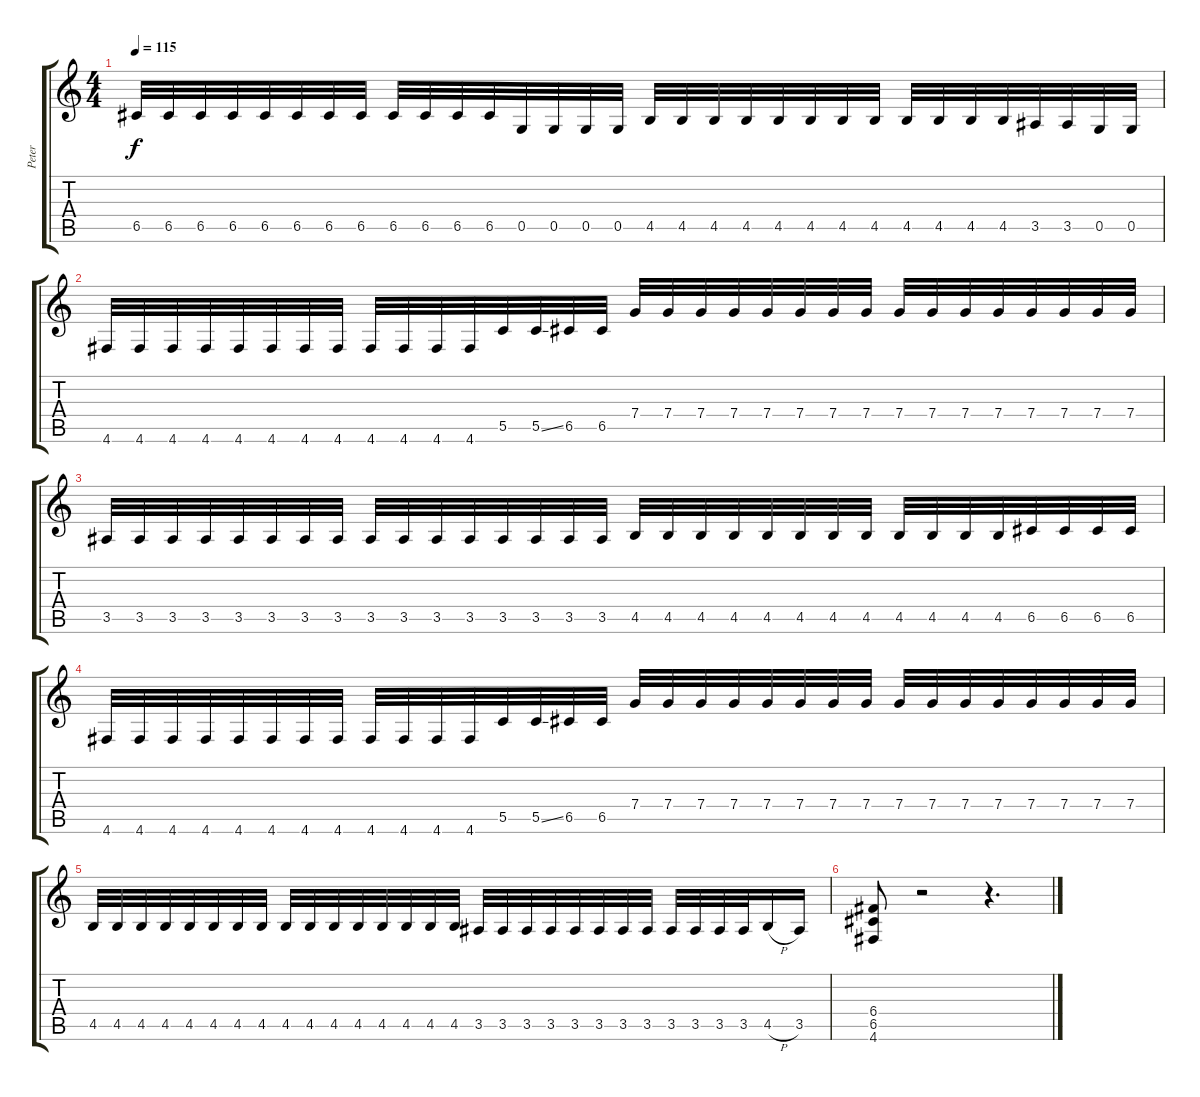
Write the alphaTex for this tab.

\track ("Peter" "Peter") {instrument overdrivenguitar}
\staff {score tabs}
\tuning (D4 A3 F3 C3 G2 D2) {hide}
\ts (4 4)
\tempo 115
\clef g2
\ks c
6.5.32{dy f} 6.5.32 6.5.32 6.5.32 6.5.32 6.5.32 6.5.32 6.5.32 6.5.32 6.5.32 6.5.32 6.5.32 0.5.32 0.5.32 0.5.32 0.5.32 4.5.32 4.5.32 4.5.32 4.5.32 4.5.32 4.5.32 4.5.32 4.5.32 4.5.32 4.5.32 4.5.32 4.5.32 3.5.32 3.5.32 0.5.32 0.5.32 |
4.6.32 4.6.32 4.6.32 4.6.32 4.6.32 4.6.32 4.6.32 4.6.32 4.6.32 4.6.32 4.6.32 4.6.32 5.5.32 5.5{ss}.32 6.5.32 6.5.32 7.4.32 7.4.32 7.4.32 7.4.32 7.4.32 7.4.32 7.4.32 7.4.32 7.4.32 7.4.32 7.4.32 7.4.32 7.4.32 7.4.32 7.4.32 7.4.32 |
3.5.32 3.5.32 3.5.32 3.5.32 3.5.32 3.5.32 3.5.32 3.5.32 3.5.32 3.5.32 3.5.32 3.5.32 3.5.32 3.5.32 3.5.32 3.5.32 4.5.32 4.5.32 4.5.32 4.5.32 4.5.32 4.5.32 4.5.32 4.5.32 4.5.32 4.5.32 4.5.32 4.5.32 6.5.32 6.5.32 6.5.32 6.5.32 |
4.6.32 4.6.32 4.6.32 4.6.32 4.6.32 4.6.32 4.6.32 4.6.32 4.6.32 4.6.32 4.6.32 4.6.32 5.5.32 5.5{ss}.32 6.5.32 6.5.32 7.4.32 7.4.32 7.4.32 7.4.32 7.4.32 7.4.32 7.4.32 7.4.32 7.4.32 7.4.32 7.4.32 7.4.32 7.4.32 7.4.32 7.4.32 7.4.32 |
4.5.32 4.5.32 4.5.32 4.5.32 4.5.32 4.5.32 4.5.32 4.5.32 4.5.32 4.5.32 4.5.32 4.5.32 4.5.32 4.5.32 4.5.32 4.5.32 3.5.32 3.5.32 3.5.32 3.5.32 3.5.32 3.5.32 3.5.32 3.5.32 3.5.32 3.5.32 3.5.32 3.5.32 4.5{h}.16 3.5.16 |
(6.4 6.5 4.6).8 r.2 r.4{d}
